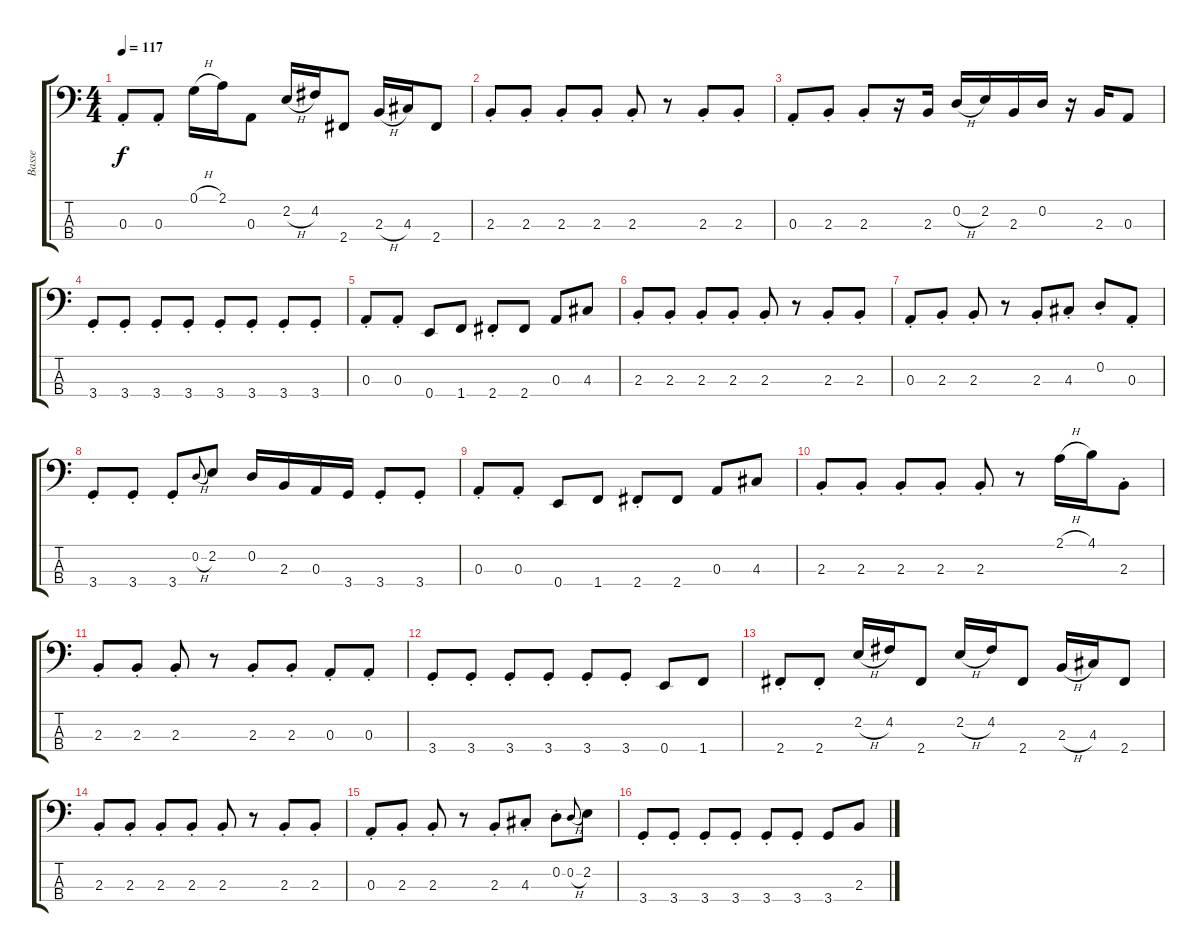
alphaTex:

\track ("Basse" "Basse") {instrument electricbassfinger}
\staff {score tabs}
\tuning (G2 D2 A1 E1) {hide}
\ts (4 4)
\tempo 117
\clef f4
\ks c
0.3{st}.8{dy f} 0.3{st}.8 0.1{h}.16 2.1.16 0.3.8 2.2{h}.16 4.2.16 2.4.8 2.3{h}.16 4.3.16 2.4.8 |
2.3{st}.8 2.3{st}.8 2.3{st}.8 2.3{st}.8 2.3{st}.8 r.8 2.3{st}.8 2.3{st}.8 |
0.3{st}.8 2.3{st}.8 2.3{st}.8 r.16 2.3.16 0.2{h}.16 2.2.16 2.3.16 0.2.16 r.16 2.3.16 0.3.8 |
3.4{st}.8 3.4{st}.8 3.4{st}.8 3.4{st}.8 3.4{st}.8 3.4{st}.8 3.4{st}.8 3.4{st}.8 |
0.3{st}.8 0.3{st}.8 0.4.8 1.4.8 2.4{st}.8 2.4.8 0.3.8 4.3.8 |
2.3{st}.8 2.3{st}.8 2.3{st}.8 2.3{st}.8 2.3{st}.8 r.8 2.3{st}.8 2.3{st}.8 |
0.3{st}.8 2.3{st}.8 2.3{st}.8 r.8 2.3{st}.8 4.3{st}.8 0.2{st}.8 0.3{st}.8 |
3.4{st}.8 3.4{st}.8 3.4{st}.8 0.2{h}.8{gr onbeat} 2.2.8 0.2.16 2.3.16 0.3.16 3.4.16 3.4{st}.8 3.4{st}.8 |
0.3{st}.8 0.3{st}.8 0.4.8 1.4.8 2.4{st}.8 2.4.8 0.3.8 4.3.8 |
2.3{st}.8 2.3{st}.8 2.3{st}.8 2.3{st}.8 2.3{st}.8 r.8 2.1{h}.16 4.1.16 2.3{st}.8 |
2.3{st}.8 2.3{st}.8 2.3{st}.8 r.8 2.3{st}.8 2.3{st}.8 0.3{st}.8 0.3{st}.8 |
3.4{st}.8 3.4{st}.8 3.4{st}.8 3.4{st}.8 3.4{st}.8 3.4{st}.8 0.4.8 1.4.8 |
2.4{st}.8 2.4{st}.8 2.2{h}.16 4.2.16 2.4.8 2.2{h}.16 4.2.16 2.4.8 2.3{h}.16 4.3.16 2.4.8 |
2.3{st}.8 2.3{st}.8 2.3{st}.8 2.3{st}.8 2.3{st}.8 r.8 2.3{st}.8 2.3{st}.8 |
0.3{st}.8 2.3{st}.8 2.3{st}.8 r.8 2.3{st}.8 4.3{st}.8 0.2{st}.8 0.2{h}.8{gr onbeat} 2.2.8 |
3.4{st}.8 3.4{st}.8 3.4{st}.8 3.4{st}.8 3.4{st}.8 3.4{st}.8 3.4.8 2.3.8
